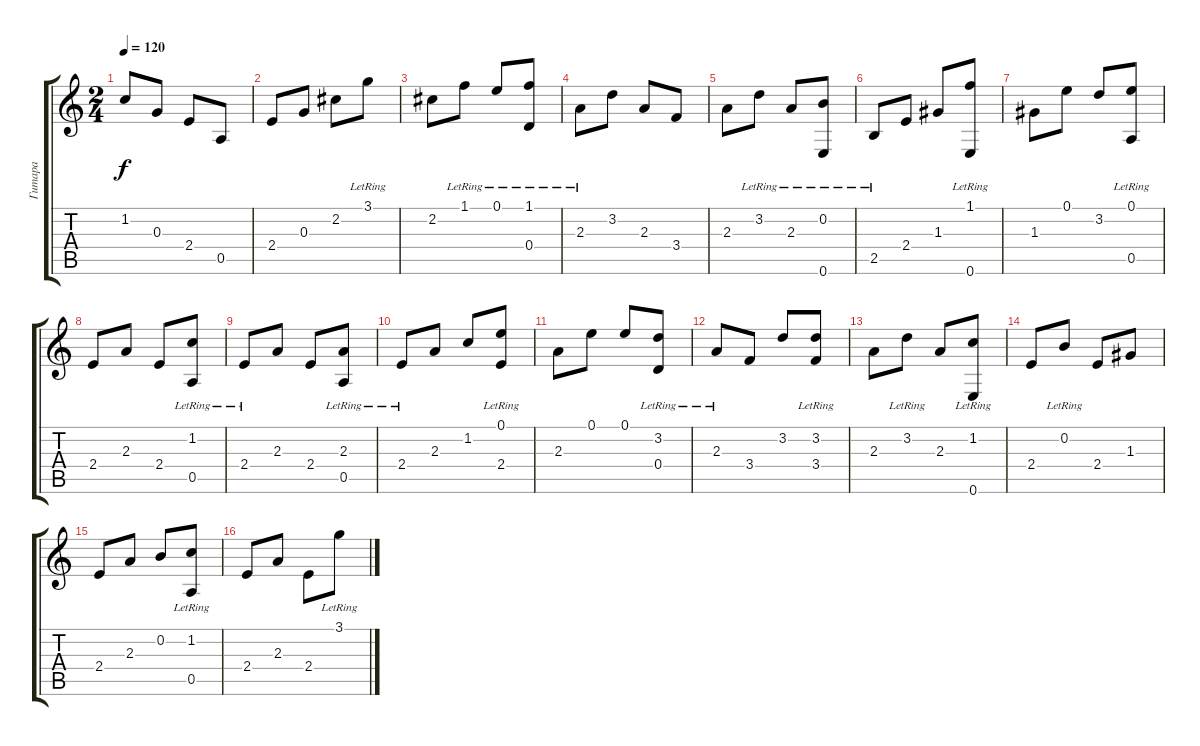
\track ("Гитара" "Гитара") {instrument electricguitarjazz}
\staff {score tabs}
\tuning (E4 B3 G3 D3 A2 E2) {hide}
\ts (2 4)
\tempo 120
\clef g2
\ks c
1.2.8{dy f} 0.3.8 2.4.8 0.5.8 |
2.4.8 0.3.8 2.2.8 3.1{lr}.8 |
2.2.8 1.1{lr}.8 0.1{lr}.8 (1.1{lr} 0.4{lr}).8 |
2.3{lr}.8 3.2.8 2.3.8 3.4.8 |
2.3.8 3.2{lr}.8 2.3{lr}.8 (0.2{lr} 0.6{lr}).8 |
2.5{lr}.8 2.4.8 1.3.8 (1.1{lr} 0.6).8 |
1.3.8 0.1.8 3.2.8 (0.1{lr} 0.5).8 |
2.4.8 2.3.8 2.4.8 (1.2{lr} 0.5{lr}).8 |
2.4{lr}.8 2.3.8 2.4.8 (2.3{lr} 0.5{lr}).8 |
2.4{lr}.8 2.3.8 1.2.8 (0.1{lr} 2.4).8 |
2.3.8 0.1.8 0.1.8 (3.2{lr} 0.4{lr}).8 |
2.3{lr}.8 3.4.8 3.2.8 (3.2{lr} 3.4).8 |
2.3.8 3.2{lr}.8 2.3.8 (1.2{lr} 0.6).8 |
2.4.8 0.2{lr}.8 2.4.8 1.3.8 |
2.4.8 2.3.8 0.2.8 (1.2{lr} 0.5).8 |
2.4.8 2.3.8 2.4.8 3.1{lr}.8
